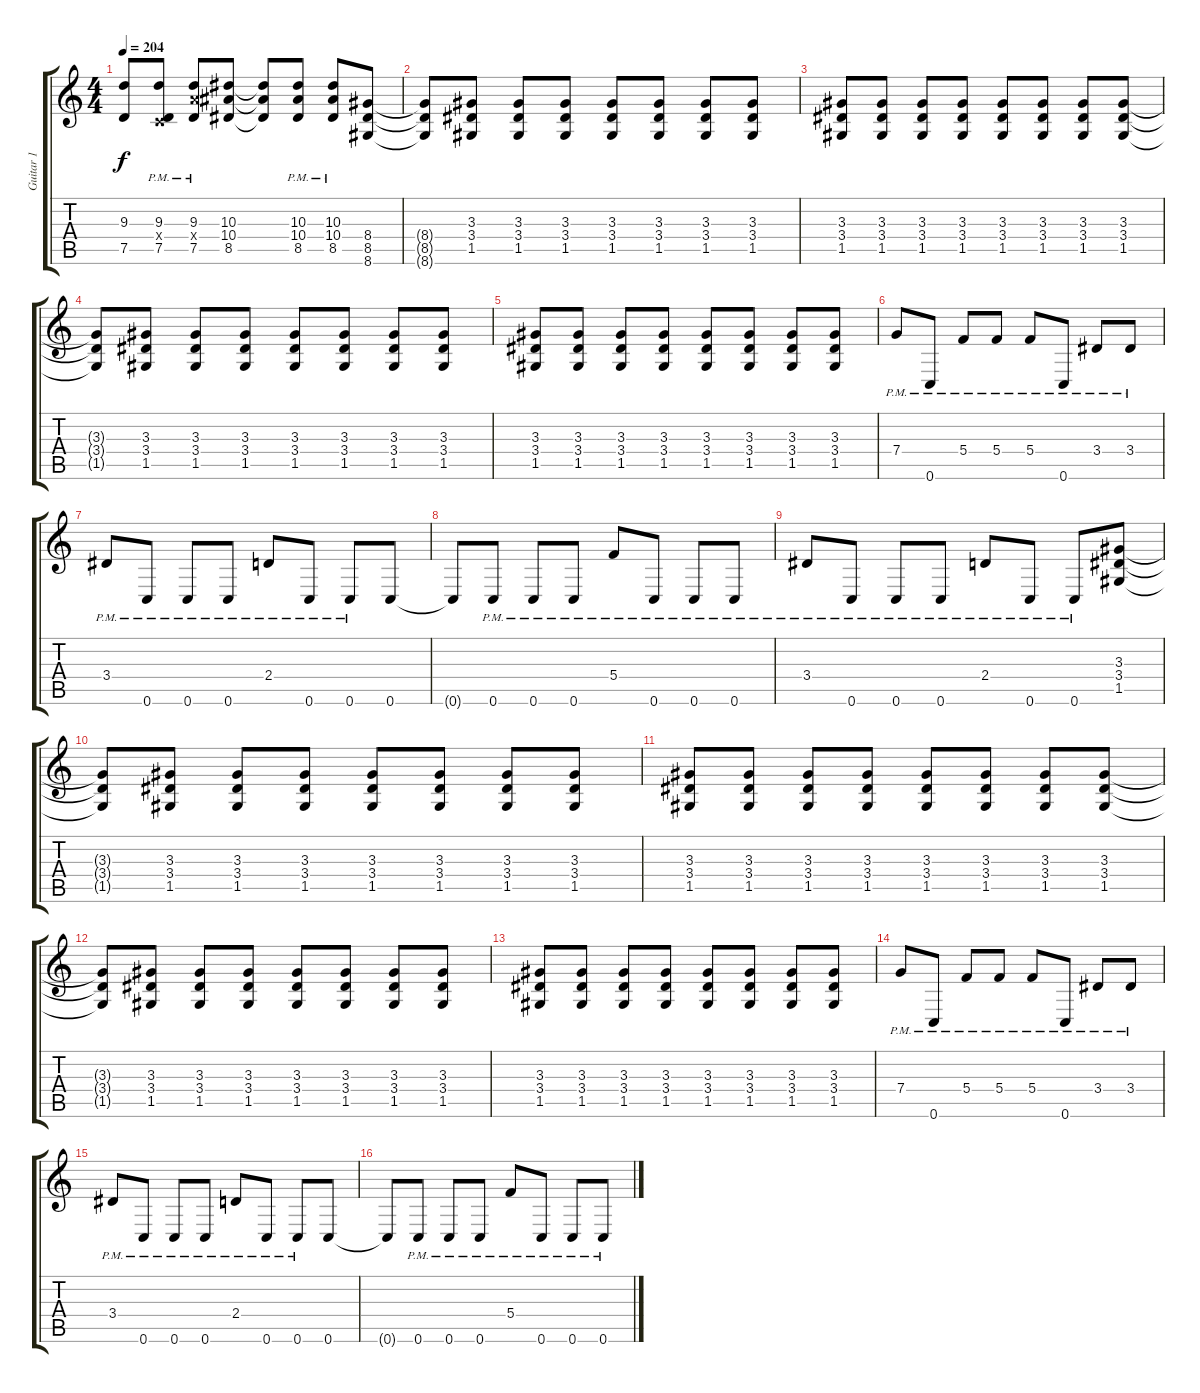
\track ("Guitar 1" "Guitar 1") {instrument distortionguitar}
\staff {score tabs}
\tuning (D4 A3 F3 C3 G2 C2) {hide}
\ts (4 4)
\tempo 204
\clef g2
\ks c
(9.3{t} 7.5{t}).8{dy f} (9.3{pm} 0.4{x} 7.5{pm}).8 (9.3{pm} 9.4{x} 7.5{pm}).8 (10.3 10.4 8.5).8 (10.3{t} 10.4{t} 8.5{t}).8 (10.3{pm} 10.4{pm} 8.5{pm}).8 (10.3{pm} 10.4{pm} 8.5{pm}).8 (8.4 8.5 8.6).8 |
(8.4{t} 8.5{t} 8.6{t}).8 (3.3 3.4 1.5).8 (3.3 3.4 1.5).8 (3.3 3.4 1.5).8 (3.3 3.4 1.5).8 (3.3 3.4 1.5).8 (3.3 3.4 1.5).8 (3.3 3.4 1.5).8 |
(3.3 3.4 1.5).8 (3.3 3.4 1.5).8 (3.3 3.4 1.5).8 (3.3 3.4 1.5).8 (3.3 3.4 1.5).8 (3.3 3.4 1.5).8 (3.3 3.4 1.5).8 (3.3 3.4 1.5).8 |
(3.3{t} 3.4{t} 1.5{t}).8 (3.3 3.4 1.5).8 (3.3 3.4 1.5).8 (3.3 3.4 1.5).8 (3.3 3.4 1.5).8 (3.3 3.4 1.5).8 (3.3 3.4 1.5).8 (3.3 3.4 1.5).8 |
(3.3 3.4 1.5).8 (3.3 3.4 1.5).8 (3.3 3.4 1.5).8 (3.3 3.4 1.5).8 (3.3 3.4 1.5).8 (3.3 3.4 1.5).8 (3.3 3.4 1.5).8 (3.3 3.4 1.5).8 |
7.4{pm}.8 0.6{pm}.8 5.4{pm}.8 5.4{pm}.8 5.4{pm}.8 0.6{pm}.8 3.4{pm}.8 3.4{pm}.8 |
3.4{pm}.8 0.6{pm}.8 0.6{pm}.8 0.6{pm}.8 2.4{pm}.8 0.6{pm}.8 0.6{pm}.8 0.6.8 |
0.6{t}.8 0.6{pm}.8 0.6{pm}.8 0.6{pm}.8 5.4{pm}.8 0.6{pm}.8 0.6{pm}.8 0.6{pm}.8 |
3.4{pm}.8 0.6{pm}.8 0.6{pm}.8 0.6{pm}.8 2.4{pm}.8 0.6{pm}.8 0.6{pm}.8 (3.3 3.4 1.5).8 |
(3.3{t} 3.4{t} 1.5{t}).8 (3.3 3.4 1.5).8 (3.3 3.4 1.5).8 (3.3 3.4 1.5).8 (3.3 3.4 1.5).8 (3.3 3.4 1.5).8 (3.3 3.4 1.5).8 (3.3 3.4 1.5).8 |
(3.3 3.4 1.5).8 (3.3 3.4 1.5).8 (3.3 3.4 1.5).8 (3.3 3.4 1.5).8 (3.3 3.4 1.5).8 (3.3 3.4 1.5).8 (3.3 3.4 1.5).8 (3.3 3.4 1.5).8 |
(3.3{t} 3.4{t} 1.5{t}).8 (3.3 3.4 1.5).8 (3.3 3.4 1.5).8 (3.3 3.4 1.5).8 (3.3 3.4 1.5).8 (3.3 3.4 1.5).8 (3.3 3.4 1.5).8 (3.3 3.4 1.5).8 |
(3.3 3.4 1.5).8 (3.3 3.4 1.5).8 (3.3 3.4 1.5).8 (3.3 3.4 1.5).8 (3.3 3.4 1.5).8 (3.3 3.4 1.5).8 (3.3 3.4 1.5).8 (3.3 3.4 1.5).8 |
7.4{pm}.8 0.6{pm}.8 5.4{pm}.8 5.4{pm}.8 5.4{pm}.8 0.6{pm}.8 3.4{pm}.8 3.4{pm}.8 |
3.4{pm}.8 0.6{pm}.8 0.6{pm}.8 0.6{pm}.8 2.4{pm}.8 0.6{pm}.8 0.6{pm}.8 0.6.8 |
0.6{t}.8 0.6{pm}.8 0.6{pm}.8 0.6{pm}.8 5.4{pm}.8 0.6{pm}.8 0.6{pm}.8 0.6{pm}.8
